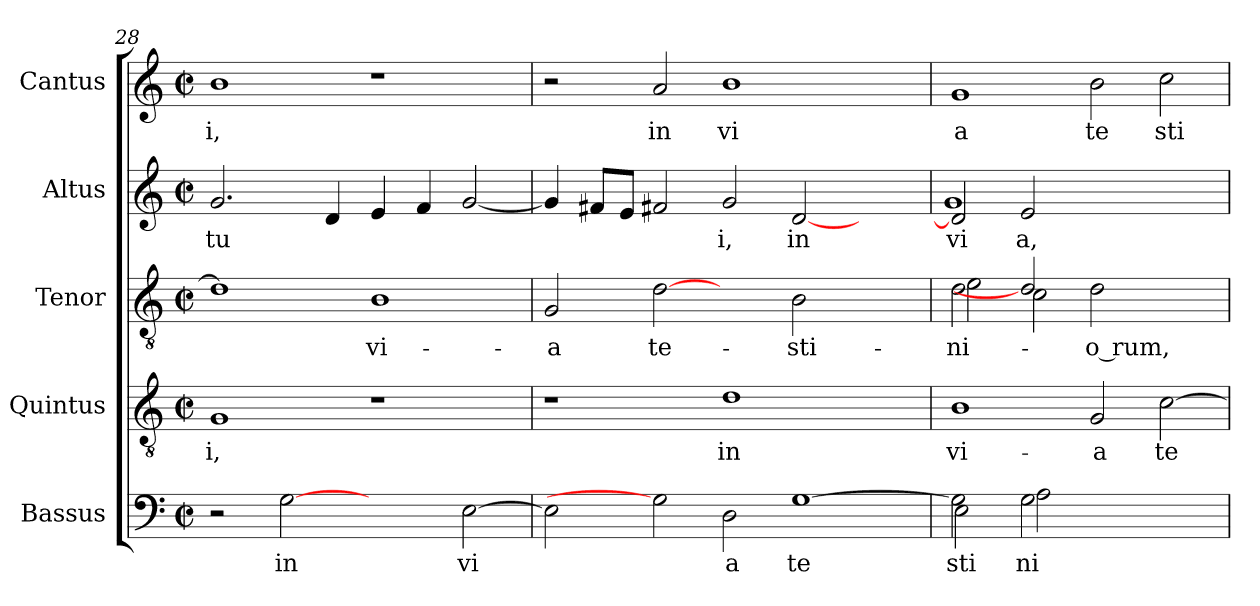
**kern	**text	**kern	**text	**kern	**text	**kern	**text	**kern	**text
*part5	*part5	*part4	*part4	*part3	*part3	*part2	*part2	*part1	*part1
*staff5	*staff5	*staff4	*staff4	*staff3	*staff3	*staff2	*staff2	*staff1	*staff1
*I"Bassus	*	*I"Quintus	*	*I"Tenor	*	*I"Altus	*	*I"Cantus	*
*clefF4	*	*clefGv2	*	*clefGv2	*	*clefG2	*	*clefG2	*
*M2/2	*	*M2/2	*	*M2/2	*	*M2/2	*	*M2/2	*
*met(c|)	*	*met(c|)	*	*met(c|)	*	*met(c|)	*	*met(c|)	*
=28	=28	=28	=28	=28	=28	=28	=28	=28	=28
!	!	!	!LO:LY:b:cj	!	!	!	!LO:LY:b:cj	!	!LO:LY:b:cj
2r	.	1G	-i,	1d]	.	2.g/	tu	1b	i,
!	!LO:LY:b:cj	!	!	!	!	!	!	!	!
[2G	in	.	.	.	.	.	.	.	.
.	.	.	.	.	.	4d/	.	.	.
!	!	!	!	!	!LO:LY:b:cj	!	!	!	!
2ryy	.	1r	.	1B	vi-	4e/	.	1r	.
.	.	.	.	.	.	4f/	.	.	.
!	!LO:LY:b:cj	!	!	!	!	!	!	!	!
[>2E\	vi	.	.	.	.	[<2g/	.	.	.
=29	=29	=29	=29	=29	=29	=29	=29	=29	=29
!	!	!	!	!	!LO:LY:b:cj	!	!	!	!
2E\]	.	1r	.	2G/	-a	4g/]	.	2r	.
.	.	.	.	.	.	8f#/L	.	.	.
.	.	.	.	.	.	8e/J	.	.	.
!	!	!	!	!	!LO:LY:b:cj	!	!	!	!LO:LY:b:cj
2G]	.	.	.	[2d	te-	2f#X/	.	2a/	in
!	!LO:LY:b:cj	!	!LO:LY:b:cj	!	!	!	!LO:LY:b:cj	!	!LO:LY:b:cj
2D\	a	1d	in	2ryy	.	2g/	i,	1b	vi
!	!LO:LY:b:cj	!	!	!	!LO:LY:b:cj	!	!LO:LY:b:cj	!	!
[>1G	te	.	.	2B\	-sti-	[<2d/	in	.	.
.	.	2ryy	.	2ryy	.	2ryy	.	2ryy	.
=30	=30	=30	=30	=30	=30	=30	=30	=30	=30
*^	*	*	*	*	*	*	*	*	*
!	!	!LO:LY:b:cj	!	!LO:LY:b:cj	!	!LO:LY:b:cj	!	!	!	!
*	*	*	*	*	*^	*	*	*	*	*
!	!	!	!	!	!	!	!LO:LY:b:cj	!	!LO:LY:b:cj	!	!LO:LY:b:cj
*	*	*	*	*	*	*	*	*^	*	*	*
2G\]	2E\	sti	1B	vi-	2d\	2e\	-ni-	2d/]	1g	vi	1g	a
!	!	!LO:LY:b:cj	!	!	!	!	!	!	!	!	!	!
!	!	!LO:LY:b:cj	!	!	!	!	!	!	!	!LO:LY:b:cj	!	!
2G\	2A\	ni	.	.	2d]	2c\	.	2e/	.	a,	.	.
!	!	!	!	!LO:LY:b:cj	!	!	!LO:LY:b:cj	!	!	!	!	!LO:LY:b:cj
1ryy	1ryy	.	2G/	-a	2d\	2ryy	-o rum,-	1ryy	1ryy	.	2b\	te
!	!	!	!	!LO:LY:b:cj	!	!	!	!	!	!	!	!LO:LY:b:cj
.	.	.	[>2c\	te-	2ryy	2ryy	.	.	.	.	2cc\	sti
*	*	*	*	*	*v	*v	*	*	*	*	*	*
*v	*v	*	*	*	*	*	*v	*v	*	*	*
=	=	=	=	=	=	=	=	=	=
*-	*-	*-	*-	*-	*-	*-	*-	*-	*-
